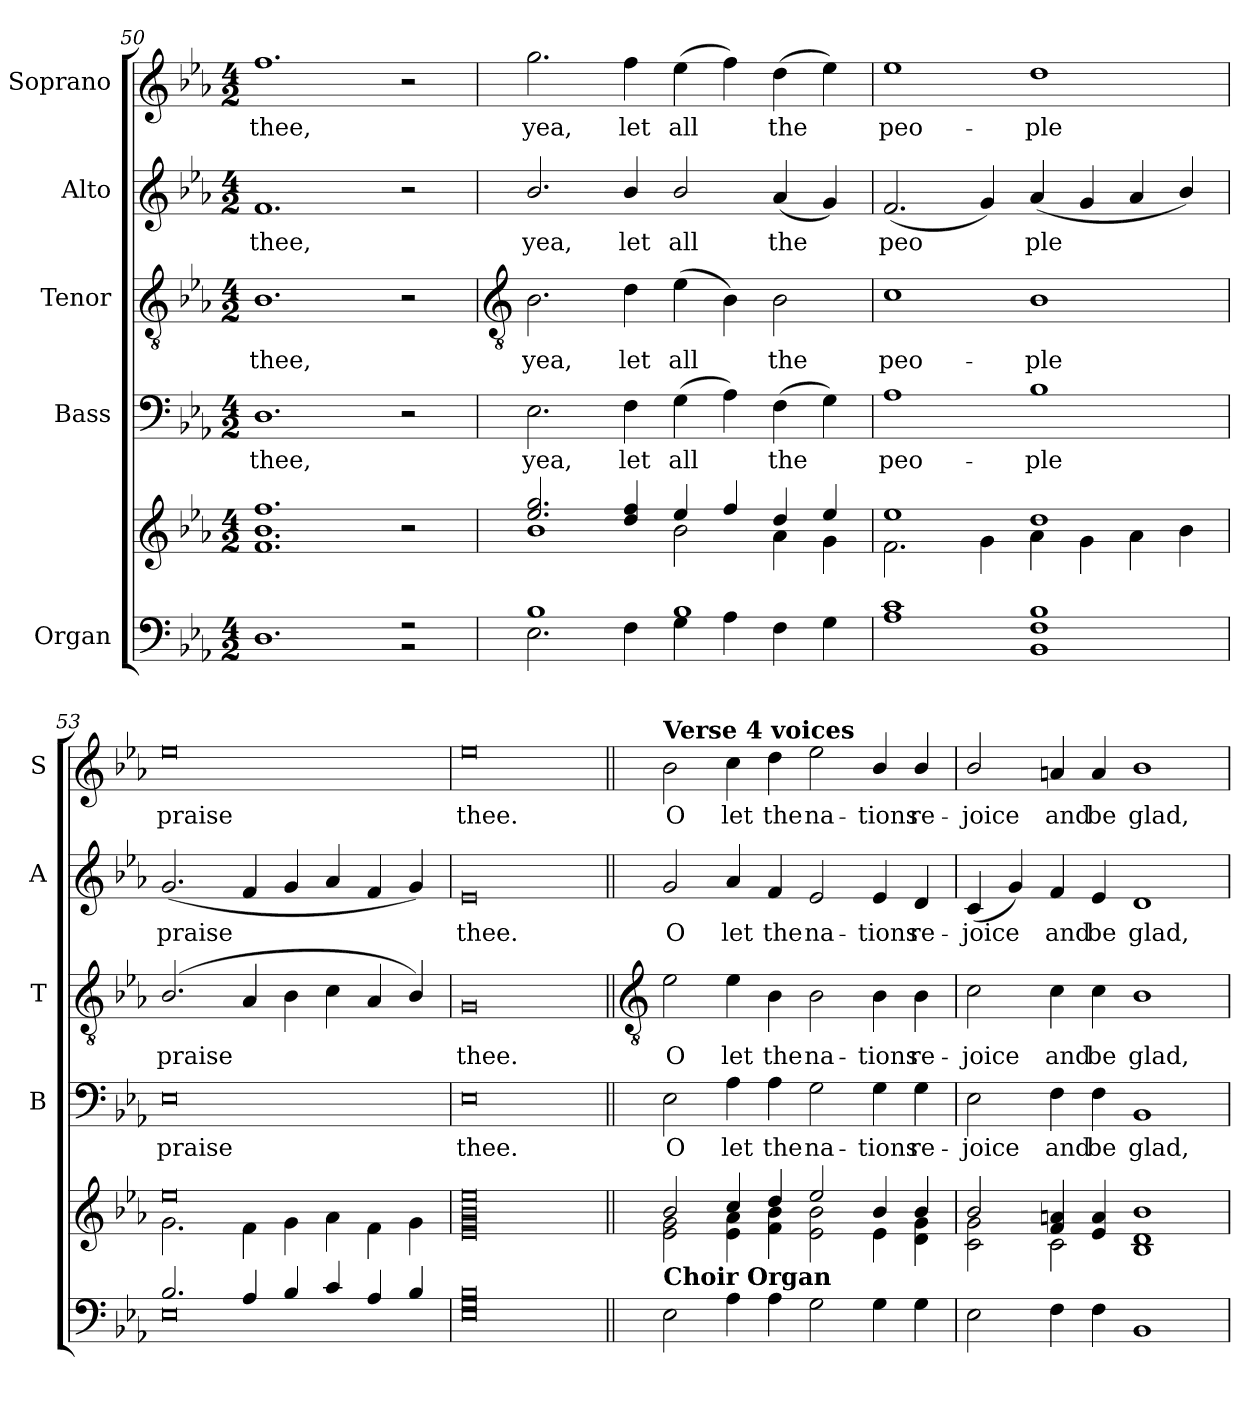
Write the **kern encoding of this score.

**kern	**kern	**kern	**text	**kern	**text	**kern	**text	**kern	**text
*part5	*part5	*part4	*part4	*part3	*part3	*part2	*part2	*part1	*part1
*staff6	*staff5	*staff4	*staff4	*staff3	*staff3	*staff2	*staff2	*staff1	*staff1
*I"Organ	*	*I"Bass	*	*I"Tenor	*	*I"Alto	*	*I"Soprano	*
*	*	*I'B	*	*I'T	*	*I'A	*	*I'S	*
*clefF4	*clefG2	*clefF4	*	*clefGv2	*	*clefG2	*	*clefG2	*
*k[b-e-a-]	*k[b-e-a-]	*k[b-e-a-]	*	*k[b-e-a-]	*	*k[b-e-a-]	*	*k[b-e-a-]	*
*E-:	*E-:	*E-:	*	*E-:	*	*E-:	*	*E-:	*
*M4/2	*M4/2	*M4/2	*	*M4/2	*	*M4/2	*	*M4/2	*
=50	=50	=50	=50	=50	=50	=50	=50	=50	=50
*^	*^	*	*	*	*	*	*	*	*
*	*	*	*^	*	*	*	*	*	*	*	*
!	!	!	!	!	!	!LO:LY:b	!	!LO:LY:b	!	!LO:LY:b	!	!LO:LY:b
1.ryy	1.D\	1.ff/	0ryy	1.f\ 1.b-\	1.D	thee,	1.B-	thee,	1.f	thee,	1.ff	thee,
2r	2r	2r	.	2r	2r	.	2r	.	2r	.	2r	.
*	*	*v	*v	*v	*	*	*	*	*	*	*	*
!!LO:LB:g=z
=51	=51	=51	=51	=51	=51	=51	=51	=51	=51	=51
*	*	*	*	*	*clefGv2	*	*	*	*	*
*	*	*^	*	*	*	*	*	*	*	*
*	*	*	*^	*	*	*	*	*	*	*	*
!	!	!	!	!	!	!LO:LY:b	!	!LO:LY:b	!	!LO:LY:b	!	!LO:LY:b
*	*	*	*v	*v	*	*	*	*	*	*	*	*
1B-/	2.E-\	2.ee-/ 2.gg/	1b-\	2.E-	yea,	2.B-	yea,	2.b-/	yea,	2.gg	yea,
!	!	!	!	!	!LO:LY:b	!	!LO:LY:b	!	!LO:LY:b	!	!LO:LY:b
.	4F\	4dd/ 4ff/	.	4F	let	4d	let	4b-/	let	4ff	let
!	!	!	!	!	!LO:LY:b	!	!LO:LY:b	!	!LO:LY:b	!	!LO:LY:b
1B-/	4G\	4ee-/	2b-\	(>4G	all	(>4e-	all	2b-/	all	(>4ee-	all
.	4A-\	4ff/	.	4A-)	.	4B-)	.	.	.	4ff)	.
!	!	!	!	!	!LO:LY:b	!	!LO:LY:b	!	!LO:LY:b	!	!LO:LY:b
.	4F\	4dd/	4a-\	(>4F	the	2B-	the	(<4a-	the	(>4dd	the
.	4G\	4ee-/	4g\	4G)	.	.	.	4g)	.	4ee-)	.
=52	=52	=52	=52	=52	=52	=52	=52	=52	=52	=52	=52
!	!	!	!	!	!LO:LY:b	!	!LO:LY:b	!	!LO:LY:b	!	!LO:LY:b
1c/	1A-\	1ee-/	2.f\	1A-	peo-	1c	peo-	(<2.f	peo	1ee-	peo-
.	.	.	4g\	.	.	.	.	4g)	.	.	.
!	!	!	!	!	!LO:LY:b	!	!LO:LY:b	!	!LO:LY:b	!	!LO:LY:b
1ryy	1BB-\ 1F\ 1B-\	1dd/	4a-\	1B-	-ple	1B-	-ple	(<4a-	ple	1dd	-ple
.	.	.	4g\	.	.	.	.	4g	.	.	.
.	.	.	4a-\	.	.	.	.	4a-	.	.	.
.	.	.	4b-\	.	.	.	.	4b-/)	.	.	.
=53	=53	=53	=53	=53	=53	=53	=53	=53	=53	=53	=53
!	!	!	!	!	!LO:LY:b	!	!LO:LY:b	!	!LO:LY:b	!	!LO:LY:b
2.B-/	0E-\	0ee-/	2.g\	0E-	praise	(<2.B-/	praise	(<2.g	praise	0ee-	praise
4A-/	.	.	4f\	.	.	4A-/	.	4f	.	.	.
4B-/	.	.	4g\	.	.	4B-	.	4g	.	.	.
4c/	.	.	4a-\	.	.	4c	.	4a-	.	.	.
4A-/	.	.	4f\	.	.	4A-	.	4f	.	.	.
4B-/	.	.	4g\	.	.	4B-/)	.	4g)	.	.	.
=54	=54	=54	=54	=54	=54	=54	=54	=54	=54	=54	=54
!	!	!	!	!	!LO:LY:b	!	!LO:LY:b	!	!LO:LY:b	!	!LO:LY:b
0G/ 0B-/	0E-\	0g/ 0b-/ 0ee-/	0e-\	0E-	thee.	0G	thee.	0e-	thee.	0ee-	thee.
!!LO:LB:g=z
=55||	=55||	=55||	=55||	=55||	=55||	=55||	=55||	=55||	=55||	=55||	=55||
*	*	*	*	*	*	*clefGv2	*	*	*	*	*
!	!	!	!	!	!	!	!	!	!	!LO:TX:a:B:t=Verse 4 voices	!
!LO:TX:a:B:t=Choir Organ	!	!	!	!	!	!	!	!	!	!	!
!	!	!	!	!	!LO:LY:b	!	!LO:LY:b	!	!LO:LY:b	!	!LO:LY:b
0ryy	2E-\	2b-/	2e-\ 2g\	2E-	O	2e-	O	2g	O	2b-	O
!	!	!	!	!	!LO:LY:b	!	!LO:LY:b	!	!LO:LY:b	!	!LO:LY:b
.	4A-\	4cc/	4e-\ 4a-\	4A-	let	4e-	let	4a-	let	4cc	let
!	!	!	!	!	!LO:LY:b	!	!LO:LY:b	!	!LO:LY:b	!	!LO:LY:b
.	4A-\	4dd/	4f\ 4b-\	4A-	the	4B-	the	4f	the	4dd	the
!	!	!	!	!	!LO:LY:b	!	!LO:LY:b	!	!LO:LY:b	!	!LO:LY:b
.	2G\	2ee-/	2e-\ 2b-\	2G	na-	2B-	na-	2e-	na-	2ee-	na-
!	!	!	!	!	!LO:LY:b	!	!LO:LY:b	!	!LO:LY:b	!	!LO:LY:b
.	4G\	4b-/	4e-\	4G	-tions	4B-	-tions	4e-	-tions	4b-/	-tions
!	!	!	!	!	!LO:LY:b	!	!LO:LY:b	!	!LO:LY:b	!	!LO:LY:b
.	4G\	4b-/	4d\ 4g\	4G	re-	4B-	re-	4d	re-	4b-/	re-
=56	=56	=56	=56	=56	=56	=56	=56	=56	=56	=56	=56
!	!	!	!	!	!LO:LY:b	!	!LO:LY:b	!	!LO:LY:b	!	!LO:LY:b
0ryy	2E-\	2b-/	2c\ 2g\	2E-	-joice	2c	-joice	(<4c	-joice	2b-/	-joice
.	.	.	.	.	.	.	.	4g)	.	.	.
!	!	!	!	!	!LO:LY:b	!	!LO:LY:b	!	!LO:LY:b	!	!LO:LY:b
.	4F\	4f/ 4an/	2c\	4F	and	4c	and	4f	and	4an/	and
!	!	!	!	!	!LO:LY:b	!	!LO:LY:b	!	!LO:LY:b	!	!LO:LY:b
.	4F\	4e-/ 4a/	.	4F	be	4c	be	4e-	be	4a	be
!	!	!	!	!	!LO:LY:b	!	!LO:LY:b	!	!LO:LY:b	!	!LO:LY:b
.	1BB-\	1d/ 1b-/	1B-/	1BB-	glad,	1B-	glad,	1d	glad,	1b-	glad,
*v	*v	*	*	*	*	*	*	*	*	*	*
*	*v	*v	*	*	*	*	*	*	*	*
=	=	=	=	=	=	=	=	=	=
*-	*-	*-	*-	*-	*-	*-	*-	*-	*-
